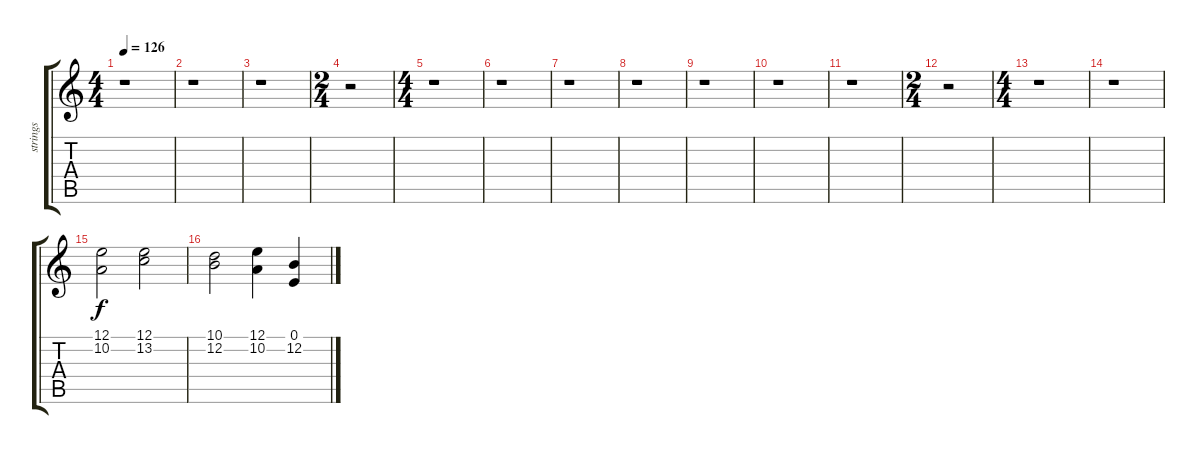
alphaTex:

\track ("strings" "strings") {instrument stringensemble1}
\staff {score tabs}
\tuning (E4 B3 G3 D3 A2 E2) {hide}
\ts (4 4)
\tempo 126
\clef g2
\ks c
r.1{dy f} |
r.1 |
r.1 |
\ts (2 4)
r.2 |
\ts (4 4)
r.1 |
r.1 |
r.1 |
r.1 |
r.1 |
r.1 |
r.1 |
\ts (2 4)
r.2 |
\ts (4 4)
r.1 |
r.1 |
(12.1 10.2).2 (12.1 13.2).2 |
(10.1 12.2).2 (12.1 10.2).4 (0.1 12.2).4
